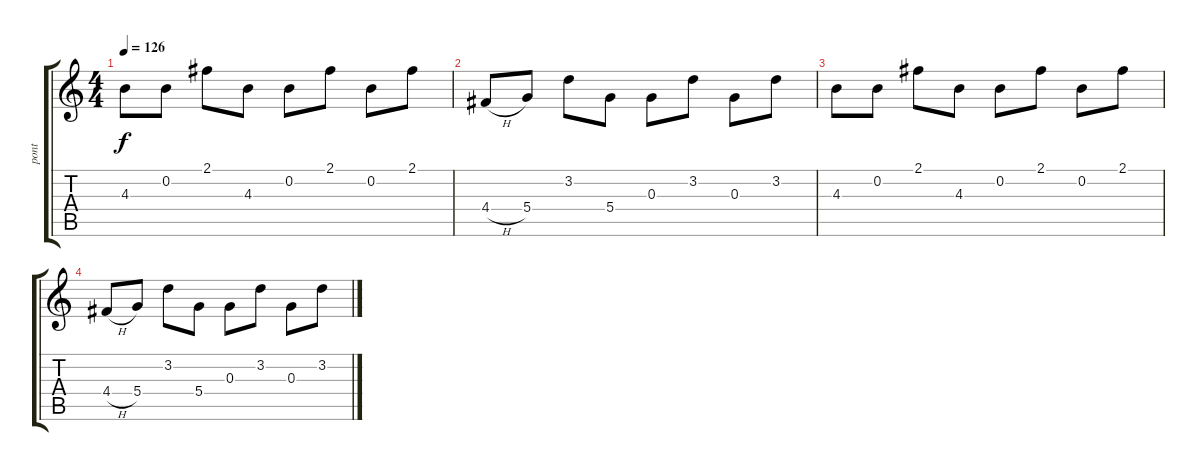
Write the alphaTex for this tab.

\track ("pont" "pont") {instrument electricguitarjazz}
\staff {score tabs}
\tuning (E4 B3 G3 D3 A2 E2) {hide}
\ts (4 4)
\tempo 126
\clef g2
\ks c
4.3.8{dy f} 0.2.8 2.1.8 4.3.8 0.2.8 2.1.8 0.2.8 2.1.8 |
4.4{h}.8 5.4.8 3.2.8 5.4.8 0.3.8 3.2.8 0.3.8 3.2.8 |
4.3.8 0.2.8 2.1.8 4.3.8 0.2.8 2.1.8 0.2.8 2.1.8 |
4.4{h}.8 5.4.8 3.2.8 5.4.8 0.3.8 3.2.8 0.3.8 3.2.8
